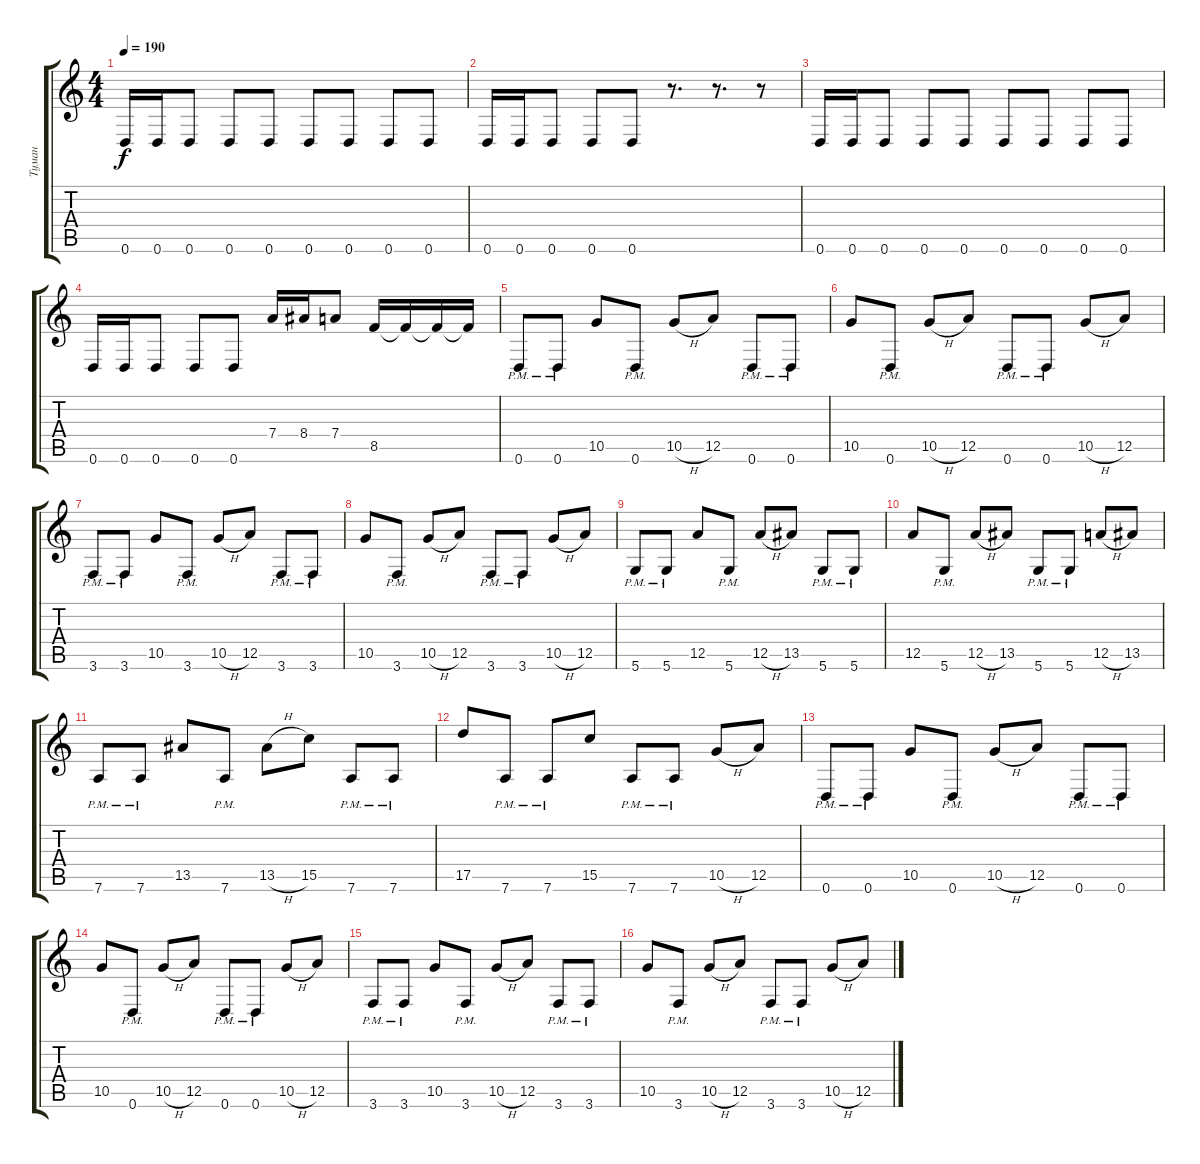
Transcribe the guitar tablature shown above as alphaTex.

\track ("Туман" "Туман") {instrument distortionguitar}
\staff {score tabs}
\tuning (E4 B3 G3 D3 A2 D2) {hide}
\ts (4 4)
\tempo 190
\clef g2
\ks c
0.6.16{dy f} 0.6.16 0.6.8 0.6.8 0.6.8 0.6.8 0.6.8 0.6.8 0.6.8 |
0.6.16 0.6.16 0.6.8 0.6.8 0.6.8 r.8{d} r.8{d} r.8 |
0.6.16 0.6.16 0.6.8 0.6.8 0.6.8 0.6.8 0.6.8 0.6.8 0.6.8 |
0.6.16 0.6.16 0.6.8 0.6.8 0.6.8 7.4.16 8.4.16 7.4.8 8.5.16 8.5{t}.16 8.5{t}.16 8.5{t}.16 |
0.6{pm}.8 0.6{pm}.8 10.5.8 0.6{pm}.8 10.5{h}.8 12.5.8 0.6{pm}.8 0.6{pm}.8 |
10.5.8 0.6{pm}.8 10.5{h}.8 12.5.8 0.6{pm}.8 0.6{pm}.8 10.5{h}.8 12.5.8 |
3.6{pm}.8 3.6{pm}.8 10.5.8 3.6{pm}.8 10.5{h}.8 12.5.8 3.6{pm}.8 3.6{pm}.8 |
10.5.8 3.6{pm}.8 10.5{h}.8 12.5.8 3.6{pm}.8 3.6{pm}.8 10.5{h}.8 12.5.8 |
5.6{pm}.8 5.6{pm}.8 12.5.8 5.6{pm}.8 12.5{h}.8 13.5.8 5.6{pm}.8 5.6{pm}.8 |
12.5.8 5.6{pm}.8 12.5{h}.8 13.5.8 5.6{pm}.8 5.6{pm}.8 12.5{h}.8 13.5.8 |
7.6{pm}.8 7.6{pm}.8 13.5.8 7.6{pm}.8 13.5{h}.8 15.5.8 7.6{pm}.8 7.6{pm}.8 |
17.5.8 7.6{pm}.8 7.6{pm}.8 15.5.8 7.6{pm}.8 7.6{pm}.8 10.5{h}.8 12.5.8 |
0.6{pm}.8 0.6{pm}.8 10.5.8 0.6{pm}.8 10.5{h}.8 12.5.8 0.6{pm}.8 0.6{pm}.8 |
10.5.8 0.6{pm}.8 10.5{h}.8 12.5.8 0.6{pm}.8 0.6{pm}.8 10.5{h}.8 12.5.8 |
3.6{pm}.8 3.6{pm}.8 10.5.8 3.6{pm}.8 10.5{h}.8 12.5.8 3.6{pm}.8 3.6{pm}.8 |
10.5.8 3.6{pm}.8 10.5{h}.8 12.5.8 3.6{pm}.8 3.6{pm}.8 10.5{h}.8 12.5.8
